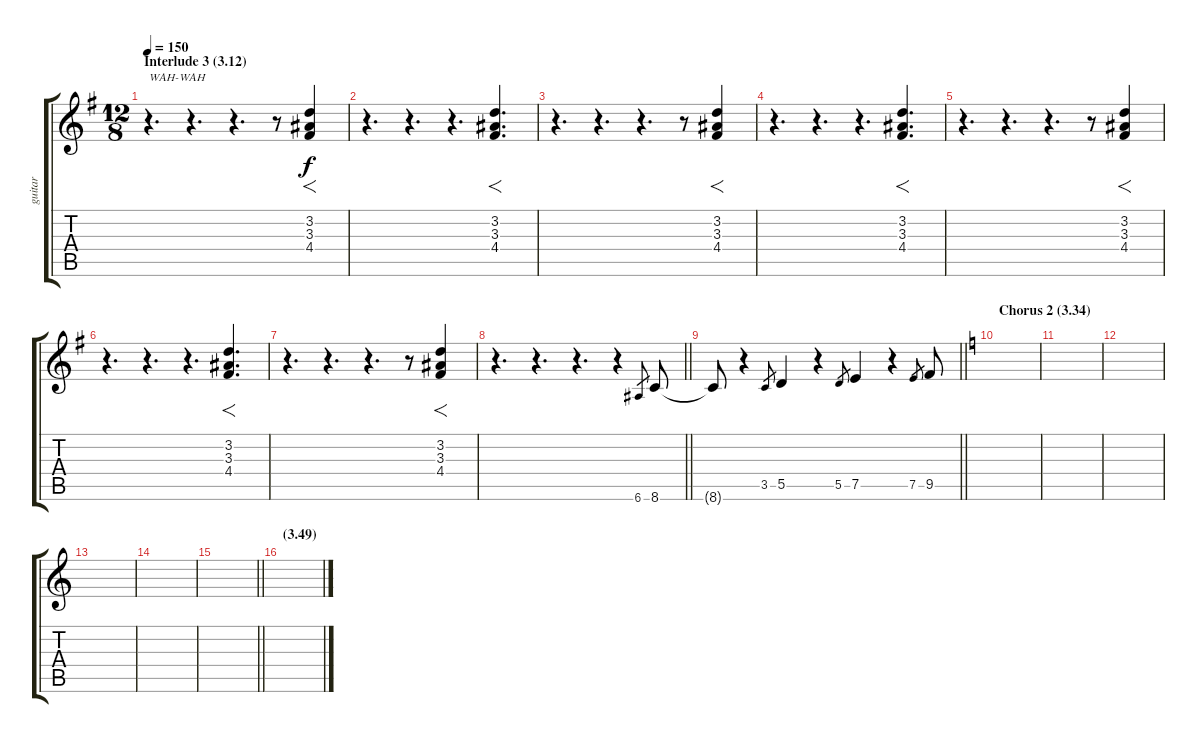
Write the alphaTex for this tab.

\track ("guitar" "guitar") {instrument distortionguitar}
\staff {score tabs}
\tuning (E4 B3 G3 D3 A2 E2) {hide}
\ts (12 8)
\section ("" "Interlude 3 (3.12)")
\tempo 150
\clef g2
\ks g
r.4{d txt "WAH-WAH" dy f} r.4{d} r.4{d} r.8 (3.2 3.3 4.4).4{f} |
r.4{d} r.4{d} r.4{d} (3.2 3.3 4.4).4{f d} |
r.4{d} r.4{d} r.4{d} r.8 (3.2 3.3 4.4).4{f} |
r.4{d} r.4{d} r.4{d} (3.2 3.3 4.4).4{f d} |
r.4{d} r.4{d} r.4{d} r.8 (3.2 3.3 4.4).4{f} |
r.4{d} r.4{d} r.4{d} (3.2 3.3 4.4).4{f d} |
r.4{d} r.4{d} r.4{d} r.8 (3.2 3.3 4.4).4{f} |
\barLineRight lightlight
r.4{d} r.4{d} r.4{d} r.4 6.6.8{gr} 8.6.8 |
\barLineRight lightlight
8.6{t}.8 r.4 3.5.8{gr} 5.5.4 r.4 5.5.8{gr} 7.5.4 r.4 7.5.8{gr} 9.5.8 |
\section ("" "Chorus 2 (3.34)")
\ks c
|
|
|
|
|
\barLineRight lightlight
|
\section ("" "(3.49)")
